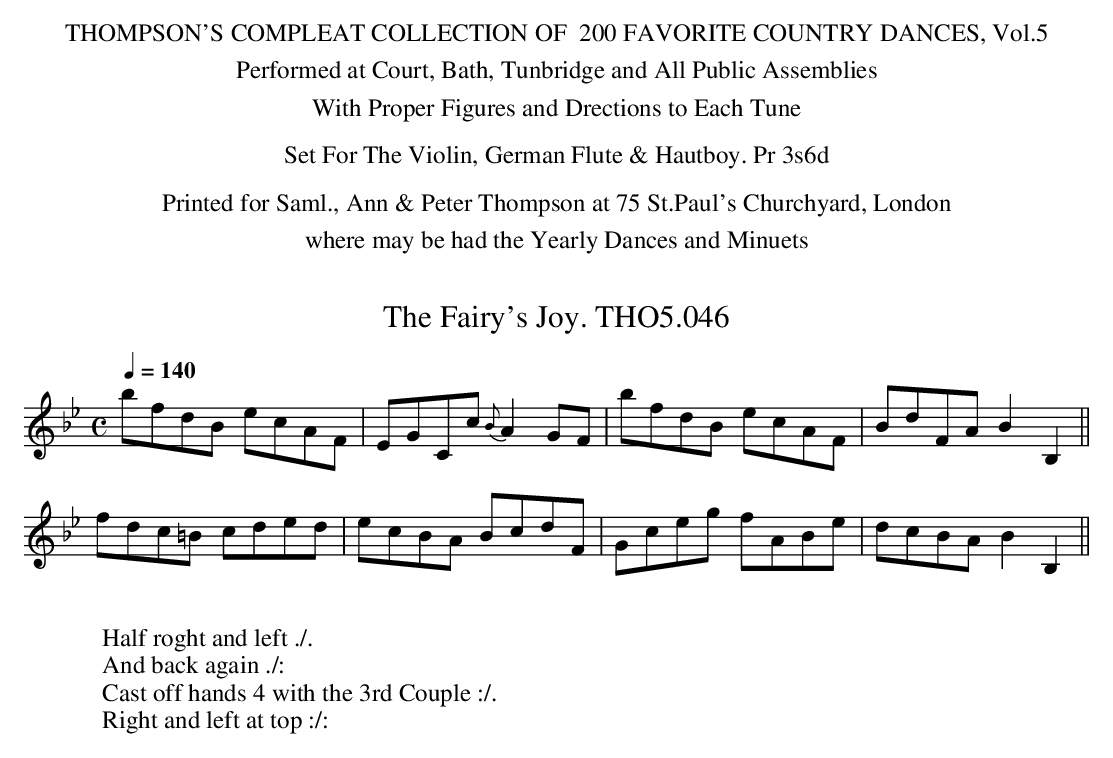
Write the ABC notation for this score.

X:1
T:Fairy's Joy. THO5.046, The
M:C
L:1/8
Q:1/4=140
K:Bb
bfdB ecAF|EGCc {B}A2 GF|bfdB ecAF|BdFA B2 B,2||
fdc=B cded|ecBA BcdF|Gceg fABe|dcBA B2B,2||
W:
W:Half roght and left ./.
W:And back again ./:
W:Cast off hands 4 with the 3rd Couple :/.
W:Right and left at top :/:
